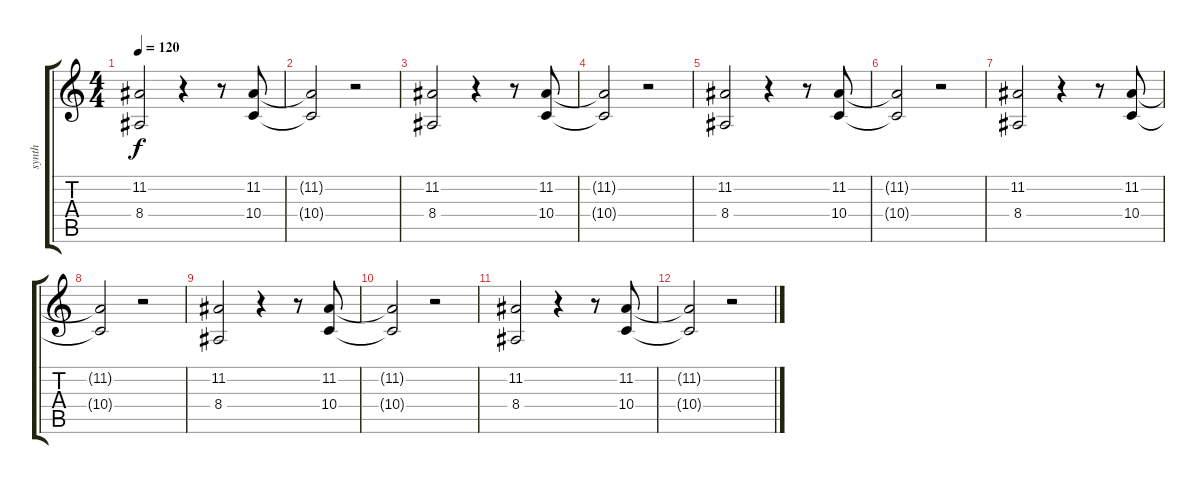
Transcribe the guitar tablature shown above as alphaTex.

\track ("synth" "synth") {instrument pad3polysynth}
\staff {score tabs}
\tuning (E4 B3 G3 D3 A2 E2) {hide}
\ts (4 4)
\tempo 120
\clef g2
\ks c
(11.2 8.4).2{dy f} r.4 r.8 (11.2 10.4).8 |
(11.2{t} 10.4{t}).2 r.2 |
(11.2 8.4).2 r.4 r.8 (11.2 10.4).8 |
(11.2{t} 10.4{t}).2 r.2 |
(11.2 8.4).2 r.4 r.8 (11.2 10.4).8 |
(11.2{t} 10.4{t}).2 r.2 |
(11.2 8.4).2 r.4 r.8 (11.2 10.4).8 |
(11.2{t} 10.4{t}).2 r.2 |
(11.2 8.4).2 r.4 r.8 (11.2 10.4).8 |
(11.2{t} 10.4{t}).2 r.2 |
(11.2 8.4).2 r.4 r.8 (11.2 10.4).8 |
(11.2{t} 10.4{t}).2 r.2
